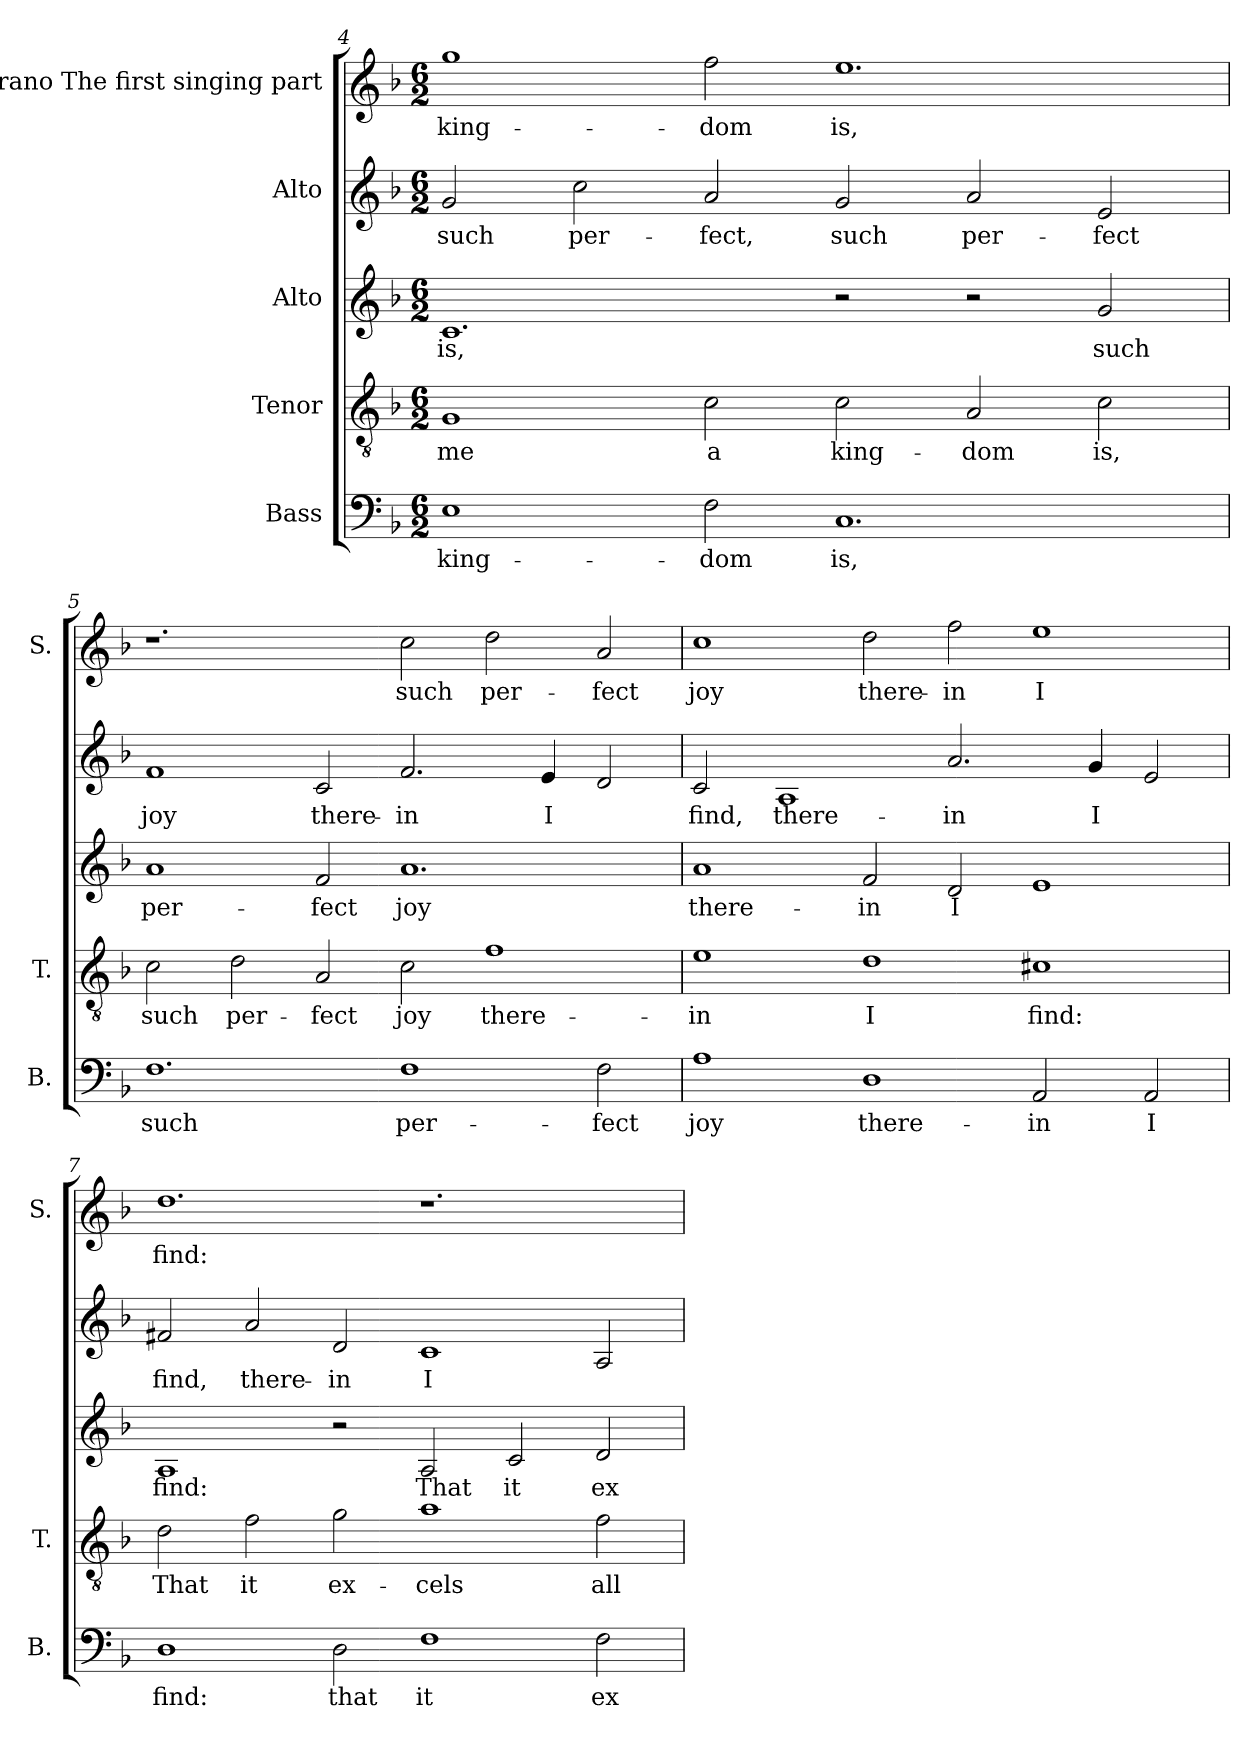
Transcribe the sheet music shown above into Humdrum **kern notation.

**kern	**text	**kern	**text	**kern	**text	**kern	**text	**kern	**text
*part5	*part5	*part4	*part4	*part3	*part3	*part2	*part2	*part1	*part1
*staff5	*staff5	*staff4	*staff4	*staff3	*staff3	*staff2	*staff2	*staff1	*staff1
*I"Bass	*	*I"Tenor	*	*I"Alto	*	*I"Alto	*	*I"Soprano The first singing part	*
*I'B.	*	*I'T.	*	*	*	*	*	*I'S.	*
!!LO:LB:g=z
*clefF4	*	*clefGv2	*	*clefG2	*	*clefG2	*	*clefG2	*
*	*	*ITrd7c12	*	*ITrd7c12	*	*ITrd7c12	*	*	*
*k[b-]	*	*k[b-]	*	*k[b-]	*	*k[b-]	*	*k[b-]	*
*F:	*	*F:	*	*F:	*	*F:	*	*F:	*
*M6/2	*	*M6/2	*	*M6/2	*	*M6/2	*	*M6/2	*
=4	=4	=4	=4	=4	=4	=4	=4	=4	=4
!	!LO:LY:b:color=#000000	!	!	!	!	!	!	!	!
!	!	!	!LO:LY:b:color=#000000	!	!	!	!	!	!
!	!	!	!	!	!LO:LY:b:color=#000000	!	!	!	!
!	!	!	!	!	!	!	!LO:LY:b:color=#000000	!	!
!	!	!	!	!	!	!	!	!	!LO:LY:b:color=#000000
1Ei	king-	1GGi	me	1.Ci	is,	2Gi/	such	1ggi	king-
!	!	!	!	!	!	!	!LO:LY:b:color=#000000	!	!
.	.	.	.	.	.	2ci\	per-	.	.
!	!LO:LY:b:color=#000000	!	!	!	!	!	!	!	!
!	!	!	!LO:LY:b:color=#000000	!	!	!	!	!	!
!	!	!	!	!	!	!	!LO:LY:b:color=#000000	!	!
!	!	!	!	!	!	!	!	!	!LO:LY:b:color=#000000
2Fi\	-dom	2Ci\	a	.	.	2Ai/	-fect,	2ffi\	-dom
!	!LO:LY:b:color=#000000	!	!	!	!	!	!	!	!
!	!	!	!LO:LY:b:color=#000000	!	!	!	!	!	!
!	!	!	!	!	!	!	!LO:LY:b:color=#000000	!	!
!	!	!	!	!	!	!	!	!	!LO:LY:b:color=#000000
1.Ci	is,	2Ci\	king-	2r	.	2Gi/	such	1.eei	is,
!	!	!	!LO:LY:b:color=#000000	!	!	!	!	!	!
!	!	!	!	!	!	!	!LO:LY:b:color=#000000	!	!
.	.	2AAi/	-dom	2r	.	2Ai/	per-	.	.
!	!	!	!LO:LY:b:color=#000000	!	!	!	!	!	!
!	!	!	!	!	!LO:LY:b:color=#000000	!	!	!	!
!	!	!	!	!	!	!	!LO:LY:b:color=#000000	!	!
.	.	2Ci\	is,	2Gi/	such	2Ei/	-fect	.	.
=5	=5	=5	=5	=5	=5	=5	=5	=5	=5
!	!LO:LY:b:color=#000000	!	!	!	!	!	!	!	!
!	!	!	!LO:LY:b:color=#000000	!	!	!	!	!	!
!	!	!	!	!	!LO:LY:b:color=#000000	!	!	!	!
!	!	!	!	!	!	!	!LO:LY:b:color=#000000	!	!
1.Fi	such	2Ci\	such	1Ai	per-	1Fi	joy	1.r	.
!	!	!	!LO:LY:b:color=#000000	!	!	!	!	!	!
.	.	2Di\	per-	.	.	.	.	.	.
!	!	!	!LO:LY:b:color=#000000	!	!	!	!	!	!
!	!	!	!	!	!LO:LY:b:color=#000000	!	!	!	!
!	!	!	!	!	!	!	!LO:LY:b:color=#000000	!	!
.	.	2AAi/	-fect	2Fi/	-fect	2Ci/	there-	.	.
!	!LO:LY:b:color=#000000	!	!	!	!	!	!	!	!
!	!	!	!LO:LY:b:color=#000000	!	!	!	!	!	!
!	!	!	!	!	!LO:LY:b:color=#000000	!	!	!	!
!	!	!	!	!	!	!	!LO:LY:b:color=#000000	!	!
!	!	!	!	!	!	!	!	!	!LO:LY:b:color=#000000
1Fi	per-	2Ci\	joy	1.Ai	joy	2.Fi/	-in	2cci\	such
!	!	!	!LO:LY:b:color=#000000	!	!	!	!	!	!
!	!	!	!	!	!	!	!	!	!LO:LY:b:color=#000000
.	.	1Fi	there-	.	.	.	.	2ddi\	per-
!	!	!	!	!	!	!	!LO:LY:b:color=#000000	!	!
.	.	.	.	.	.	4Ei/	I	.	.
!	!LO:LY:b:color=#000000	!	!	!	!	!	!	!	!
!	!	!	!	!	!	!	!	!	!LO:LY:b:color=#000000
2Fi\	-fect	.	.	.	.	2Di/	.	2ai/	-fect
=6	=6	=6	=6	=6	=6	=6	=6	=6	=6
!	!LO:LY:b:color=#000000	!	!	!	!	!	!	!	!
!	!	!	!LO:LY:b:color=#000000	!	!	!	!	!	!
!	!	!	!	!	!LO:LY:b:color=#000000	!	!	!	!
!	!	!	!	!	!	!	!LO:LY:b:color=#000000	!	!
!	!	!	!	!	!	!	!	!	!LO:LY:b:color=#000000
1Ai	joy	1Ei	in	1Ai	there-	2Ci/	find,	1cci	joy
!	!	!	!	!	!	!	!LO:LY:b:color=#000000	!	!
.	.	.	.	.	.	1AAi	there-	.	.
!	!LO:LY:b:color=#000000	!	!	!	!	!	!	!	!
!	!	!	!LO:LY:b:color=#000000	!	!	!	!	!	!
!	!	!	!	!	!LO:LY:b:color=#000000	!	!	!	!
!	!	!	!	!	!	!	!	!	!LO:LY:b:color=#000000
1Di	there-	1Di	I	2Fi/	-in	.	.	2ddi\	there-
!	!	!	!	!	!LO:LY:b:color=#000000	!	!	!	!
!	!	!	!	!	!	!	!LO:LY:b:color=#000000	!	!
!	!	!	!	!	!	!	!	!	!LO:LY:b:color=#000000
.	.	.	.	2Di/	I	2.Ai/	-in	2ffi\	-in
!	!LO:LY:b:color=#000000	!	!	!	!	!	!	!	!
!	!	!	!LO:LY:b:color=#000000	!	!	!	!	!	!
!	!	!	!	!	!	!	!	!	!LO:LY:b:color=#000000
2AAi/	-in	1C#Xi	find:	1Ei	.	.	.	1eei	I
!	!	!	!	!	!	!	!LO:LY:b:color=#000000	!	!
.	.	.	.	.	.	4Gi/	I	.	.
!	!LO:LY:b:color=#000000	!	!	!	!	!	!	!	!
2AAi/	I	.	.	.	.	2Ei/	.	.	.
!!LO:LB:g=z
=7	=7	=7	=7	=7	=7	=7	=7	=7	=7
!	!LO:LY:b:color=#000000	!	!	!	!	!	!	!	!
!	!	!	!LO:LY:b:color=#000000	!	!	!	!	!	!
!	!	!	!	!	!LO:LY:b:color=#000000	!	!	!	!
!	!	!	!	!	!	!	!LO:LY:b:color=#000000	!	!
!	!	!	!	!	!	!	!	!	!LO:LY:b:color=#000000
1Di	find:	2Di\	That	1AAi	find:	2F#Xi/	find,	1.ddi	find:
!	!	!	!LO:LY:b:color=#000000	!	!	!	!	!	!
!	!	!	!	!	!	!	!LO:LY:b:color=#000000	!	!
.	.	2Fi\	it	.	.	2Ai/	there-	.	.
!	!LO:LY:b:color=#000000	!	!	!	!	!	!	!	!
!	!	!	!LO:LY:b:color=#000000	!	!	!	!	!	!
!	!	!	!	!	!	!	!LO:LY:b:color=#000000	!	!
2Di\	that	2Gi\	ex-	2r	.	2Di/	-in	.	.
!	!LO:LY:b:color=#000000	!	!	!	!	!	!	!	!
!	!	!	!LO:LY:b:color=#000000	!	!	!	!	!	!
!	!	!	!	!	!LO:LY:b:color=#000000	!	!	!	!
!	!	!	!	!	!	!	!LO:LY:b:color=#000000	!	!
1Fi	it	1Ai	-cels	2AAi/	That	1Ci	I	1.r	.
!	!	!	!	!	!LO:LY:b:color=#000000	!	!	!	!
.	.	.	.	2Ci/	it	.	.	.	.
!	!LO:LY:b:color=#000000	!	!	!	!	!	!	!	!
!	!	!	!LO:LY:b:color=#000000	!	!	!	!	!	!
!	!	!	!	!	!LO:LY:b:color=#000000	!	!	!	!
2Fi\	ex-	2Fi\	all	2Di/	ex-	2AAi/	.	.	.
=	=	=	=	=	=	=	=	=	=
*-	*-	*-	*-	*-	*-	*-	*-	*-	*-
